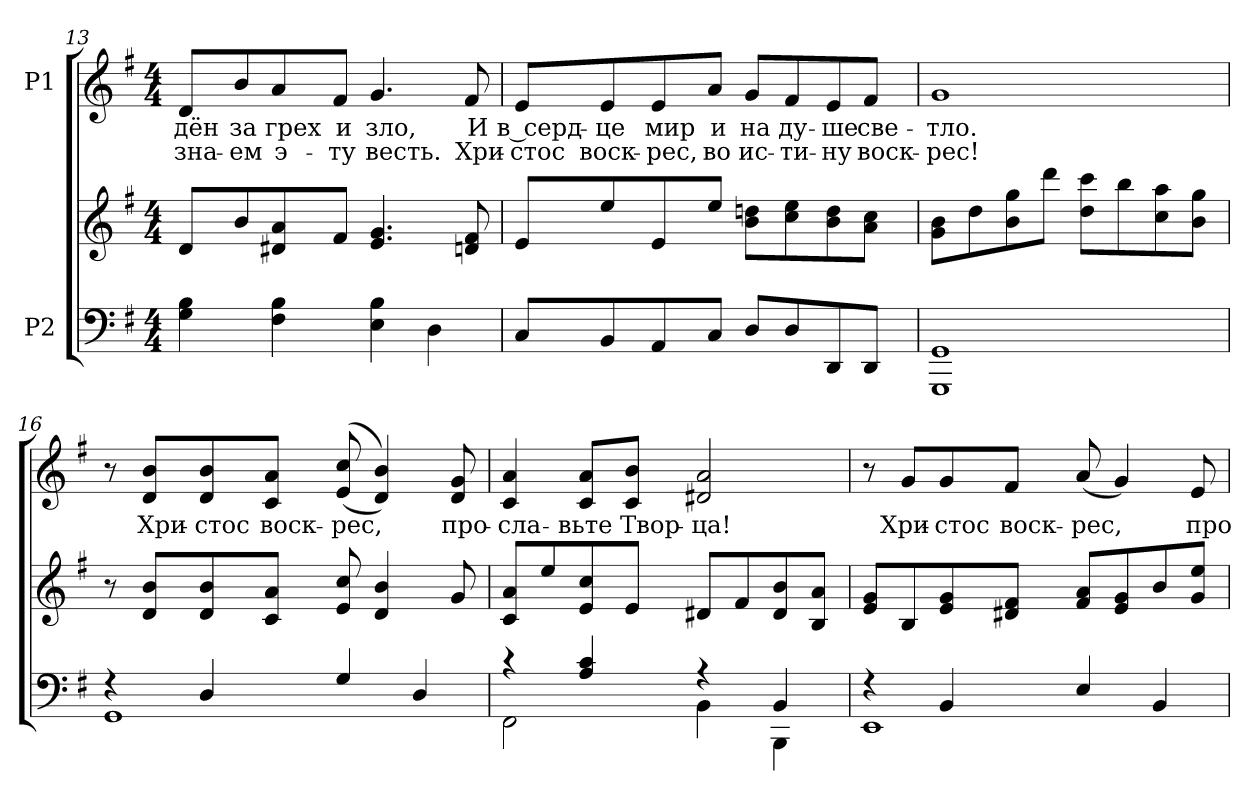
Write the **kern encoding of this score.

**kern	**kern	**kern	**text	**text
*part2	*part2	*part1	*part1	*part1
*staff3	*staff2	*staff1	*staff1	*staff1
*I"P2	*	*I"P1	*	*
*clefF4	*clefG2	*clefG2	*	*
*k[f#]	*k[f#]	*k[f#]	*	*
*G:	*G:	*G:	*	*
*M4/4	*M4/4	*M4/4	*	*
=13	=13	=13	=13	=13
!	!	!	!LO:LY:b:color=#000000	!LO:LY:b:color=#000000
4Gi\ 4Bi	8di/L	8di/L	-дён	зна-
!	!	!	!LO:LY:b:color=#000000	!LO:LY:b:color=#000000
.	8bi/	8bi/	за	-ем
!	!	!	!LO:LY:b:color=#000000	!LO:LY:b:color=#000000
4F#i\ 4Bi	8d#Xi/ 8ai	8ai/	грех	э-
!	!	!	!LO:LY:b:color=#000000	!LO:LY:b:color=#000000
.	8f#i/J	8f#i/J	и	-ту
!	!	!	!LO:LY:b:color=#000000	!LO:LY:b:color=#000000
4Ei\ 4Bi	4.ei/ 4.gi	4.gi/	зло,	весть.
4Di\	.	.	.	.
!	!	!	!LO:LY:b:color=#000000	!LO:LY:b:color=#000000
.	8dni/ 8f#i	8f#i/	И	Хри-
!!LO:LB:g=z
=14	=14	=14	=14	=14
!	!	!	!LO:LY:b:color=#000000	!LO:LY:b:color=#000000
8Ci/L	8ei/L	8ei/L	в серд-	-стос
!	!	!	!LO:LY:b:color=#000000	!LO:LY:b:color=#000000
8BBi/	8eei/	8ei/	-це	воск-
!	!	!	!LO:LY:b:color=#000000	!LO:LY:b:color=#000000
8AAi/	8ei/	8ei/	мир	-рес,
!	!	!	!LO:LY:b:color=#000000	!LO:LY:b:color=#000000
8Ci/J	8eei/J	8ai/J	и	во
!	!	!	!LO:LY:b:color=#000000	!LO:LY:b:color=#000000
8Di/L	8bi\ 8ddniL	8gi/L	на	ис-
!	!	!	!LO:LY:b:color=#000000	!LO:LY:b:color=#000000
8Di/	8cci\ 8eei	8f#i/	ду-	-ти-
!	!	!	!LO:LY:b:color=#000000	!LO:LY:b:color=#000000
8DDi/	8bi\ 8ddi	8ei/	-ше	-ну
!	!	!	!LO:LY:b:color=#000000	!LO:LY:b:color=#000000
8DDi/J	8ai\ 8cciJ	8f#i/J	све-	воск-
=15	=15	=15	=15	=15
!	!	!	!LO:LY:b:color=#000000	!LO:LY:b:color=#000000
1GGGi 1GGi	8gi\ 8biL	1gi	-тло.	-рес!
.	8ddi\	.	.	.
.	8bi\ 8ggi	.	.	.
.	8dddi\J	.	.	.
.	8ddi\ 8ccciL	.	.	.
.	8bbi\	.	.	.
.	8cci\ 8aai	.	.	.
.	8bi\ 8ggiJ	.	.	.
=16	=16	=16	=16	=16
*^	*	*	*	*
4r	1GGi	8r	8r	.	.
!	!	!	!	!LO:LY:b:color=#000000	!
.	.	8di/ 8biL	8di/ 8biL	Хри-	.
!	!	!	!	!LO:LY:b:color=#000000	!
4Di/	.	8di/ 8bi	8di/ 8bi	-стос	.
!	!	!	!	!LO:LY:b:color=#000000	!
.	.	8ci/ 8aiJ	8ci/ 8aiJ	воск-	.
!	!	!	!	!LO:LY:b:color=#000000	!
4Gi/	.	8ei/ 8cci	((8ei/ 8cci	-рес,	.
.	.	4di/ 4bi	4di/ 4bi))	.	.
4Di/	.	.	.	.	.
!	!	!	!	!LO:LY:b:color=#000000	!
.	.	8gi/	8di/ 8gi	про-	.
!!LO:LB:g=z
=17	=17	=17	=17	=17	=17
!	!	!	!	!LO:LY:b:color=#000000	!
4r	2FF#i\	8ci/ 8aiL	4ci/ 4ai	-сла-	.
.	.	8eei/	.	.	.
!	!	!	!	!LO:LY:b:color=#000000	!
4Ai/ 4ci	.	8ei/ 8cci	8ci/ 8aiL	-вьте	.
!	!	!	!	!LO:LY:b:color=#000000	!
.	.	8ei/J	8ci/ 8biJ	Твор-	.
!	!	!	!	!LO:LY:b:color=#000000	!
4r	4BBi\	8d#Xi/L	2d#Xi/ 2ai	-ца!	.
.	.	8f#i/	.	.	.
4BBi/	4BBBi\	8d#i/ 8bi	.	.	.
.	.	8Bi/ 8aiJ	.	.	.
=18	=18	=18	=18	=18	=18
4r	1EEi	8ei/ 8giL	8r	.	.
!	!	!	!	!LO:LY:b:color=#000000	!
.	.	8Bi/	8gi/L	Хри-	.
!	!	!	!	!LO:LY:b:color=#000000	!
4BBi/	.	8ei/ 8gi	8gi/	-стос	.
!	!	!	!	!LO:LY:b:color=#000000	!
.	.	8d#Xi/ 8f#iJ	8f#i/J	воск-	.
!	!	!	!	!LO:LY:b:color=#000000	!
4Ei/	.	8f#i/ 8aiL	(8ai/	-рес,	.
.	.	8ei/ 8gi	4gi/)	.	.
4BBi/	.	8bi/	.	.	.
!	!	!	!	!LO:LY:b:color=#000000	!
.	.	8gi/ 8eeiJ	8ei/	про-	.
*v	*v	*	*	*	*
=	=	=	=	=
*-	*-	*-	*-	*-
